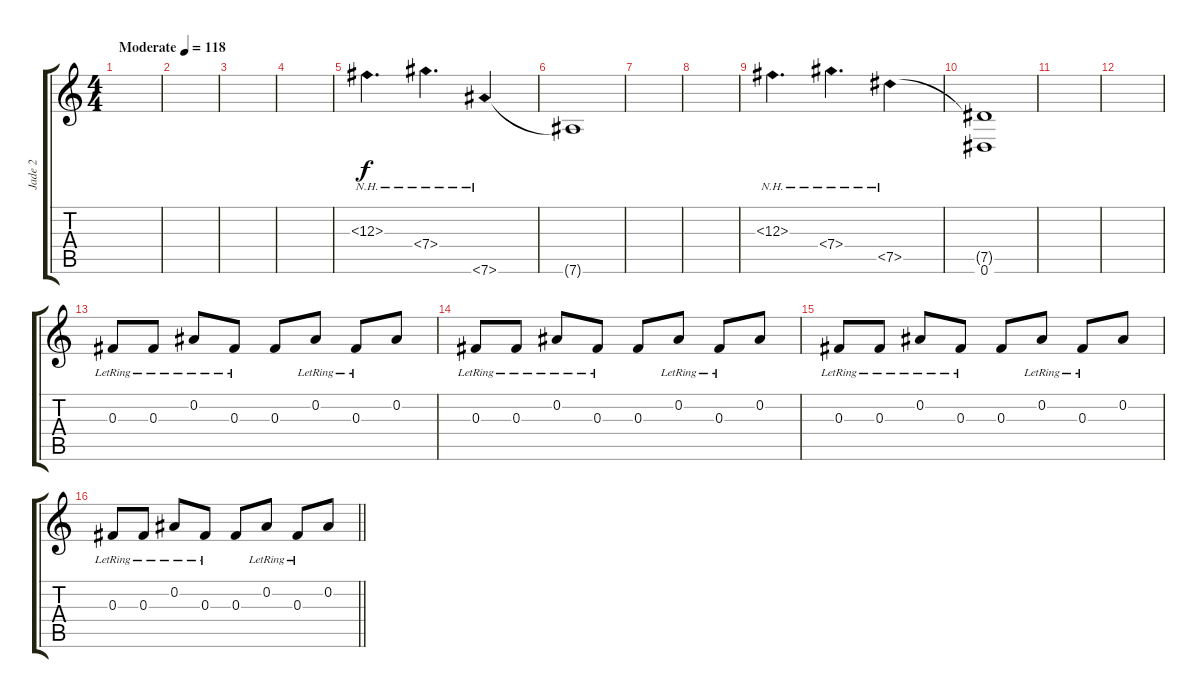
\track ("Jade 2" "Jade 2") {instrument electricguitarclean}
\staff {score tabs}
\tuning (Eb4 Bb3 Gb3 Db3 Ab2 Eb2) {hide}
\ts (4 4)
\tempo (118 "Moderate")
\clef g2
\ks c
|
|
|
|
12.3{nh}.4{d} 7.4{nh}.4{d} 7.6{nh}.4 |
7.6{t}.1 |
|
|
12.3{nh}.4{d} 7.4{nh}.4{d} 7.5{nh}.4 |
(7.5{t} 0.6).1 |
|
|
0.3{lr}.8 0.3{lr}.8 0.2{lr}.8 0.3{lr}.8 0.3.8 0.2{lr}.8 0.3{lr}.8 0.2.8 |
0.3{lr}.8 0.3{lr}.8 0.2{lr}.8 0.3{lr}.8 0.3.8 0.2{lr}.8 0.3{lr}.8 0.2.8 |
0.3{lr}.8 0.3{lr}.8 0.2{lr}.8 0.3{lr}.8 0.3.8 0.2{lr}.8 0.3{lr}.8 0.2.8 |
\barLineRight lightlight
0.3{lr}.8 0.3{lr}.8 0.2{lr}.8 0.3{lr}.8 0.3.8 0.2{lr}.8 0.3{lr}.8 0.2.8
